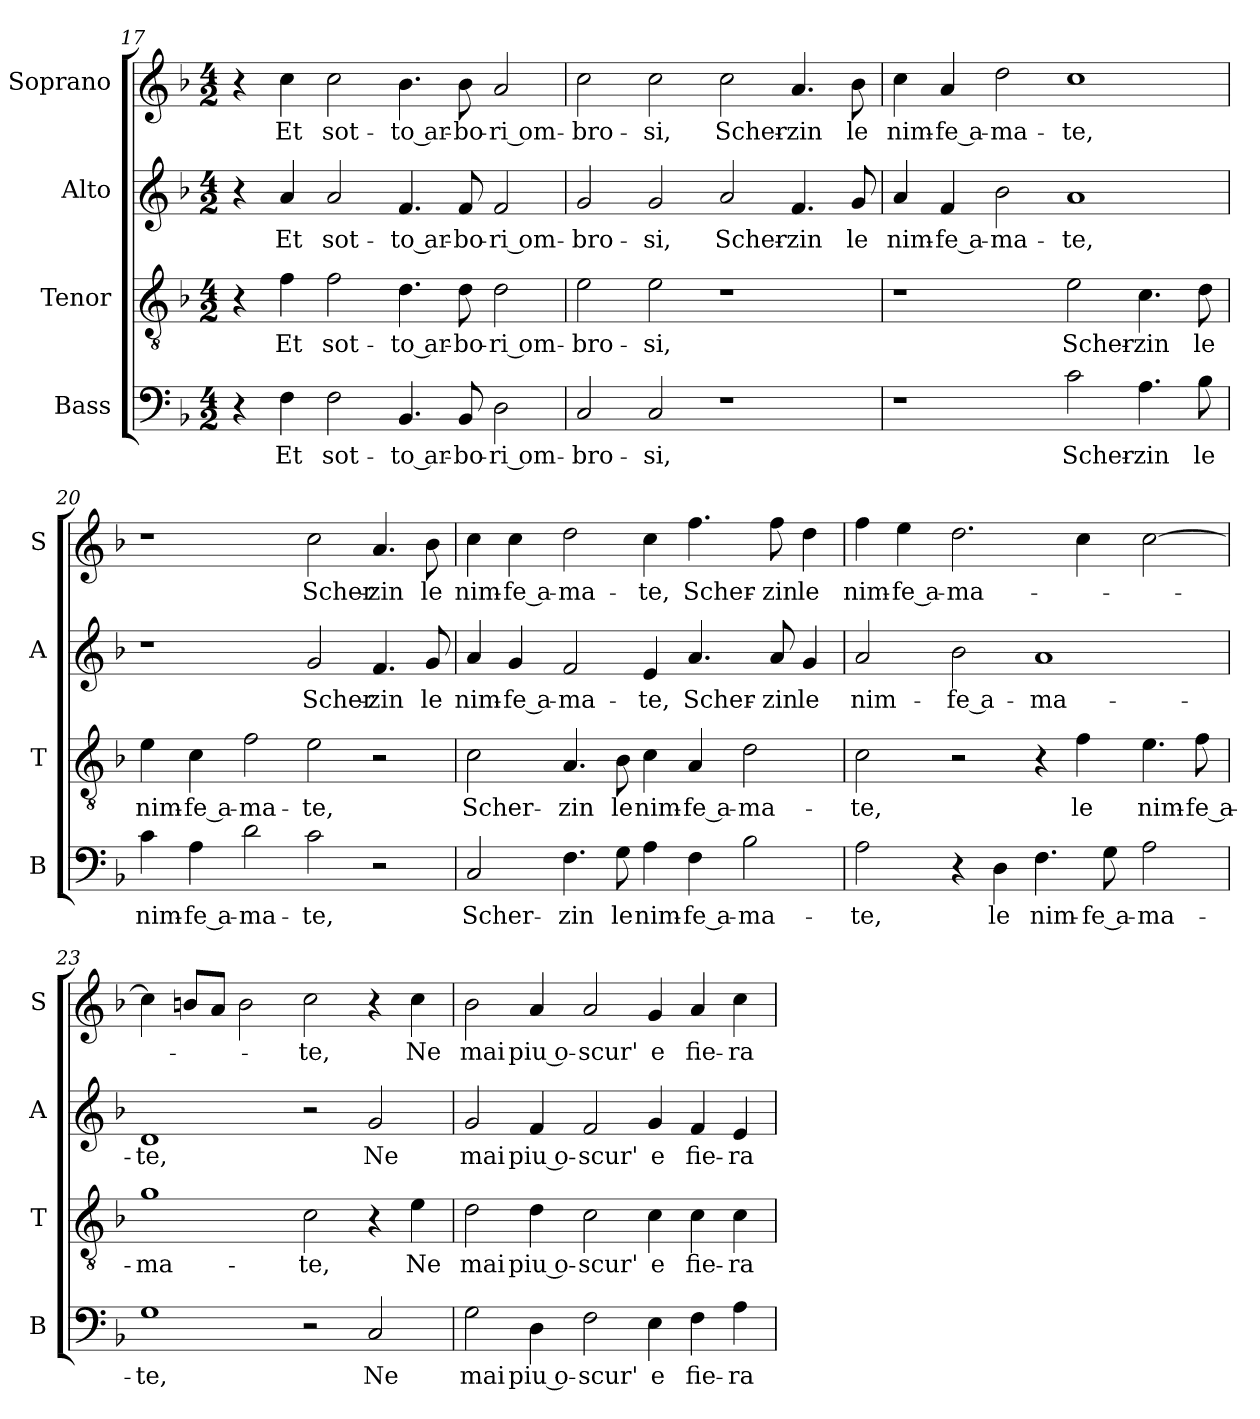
**kern	**text	**kern	**text	**kern	**text	**kern	**text
*part4	*part4	*part3	*part3	*part2	*part2	*part1	*part1
*staff4	*staff4	*staff3	*staff3	*staff2	*staff2	*staff1	*staff1
*I"Bass	*	*I"Tenor	*	*I"Alto	*	*I"Soprano	*
*I'B	*	*I'T	*	*I'A	*	*I'S	*
*clefF4	*	*clefGv2	*	*clefG2	*	*clefG2	*
*k[b-]	*	*k[b-]	*	*k[b-]	*	*k[b-]	*
*F:	*	*F:	*	*F:	*	*F:	*
*M4/2	*	*M4/2	*	*M4/2	*	*M4/2	*
=17	=17	=17	=17	=17	=17	=17	=17
4r	.	4r	.	4r	.	4r	.
!	!LO:LY:b	!	!LO:LY:b	!	!LO:LY:b	!	!LO:LY:b
4F\	Et	4f\	Et	4a/	Et	4cc\	Et
!	!LO:LY:b	!	!LO:LY:b	!	!LO:LY:b	!	!LO:LY:b
2F\	sot-	2f\	sot-	2a/	sot-	2cc\	sot-
!	!LO:LY:b	!	!LO:LY:b	!	!LO:LY:b	!	!LO:LY:b
4.BB-/	-to ar-	4.d\	-to ar-	4.f/	-to ar-	4.b-\	-to ar-
!	!LO:LY:b	!	!LO:LY:b	!	!LO:LY:b	!	!LO:LY:b
8BB-/	-bo-	8d\	-bo-	8f/	-bo-	8b-\	-bo-
!	!LO:LY:b	!	!LO:LY:b	!	!LO:LY:b	!	!LO:LY:b
2D\	-ri om-	2d\	-ri om-	2f/	-ri om-	2a/	-ri om-
!!LO:PB:g=z
=18	=18	=18	=18	=18	=18	=18	=18
!	!LO:LY:b	!	!LO:LY:b	!	!LO:LY:b	!	!LO:LY:b
2C/	-bro-	2e\	-bro-	2g/	-bro-	2cc\	-bro-
!	!LO:LY:b	!	!LO:LY:b	!	!LO:LY:b	!	!LO:LY:b
2C/	-si,	2e\	-si,	2g/	-si,	2cc\	-si,
!	!	!	!	!	!LO:LY:b	!	!LO:LY:b
1r	.	1r	.	2a/	Scher-	2cc\	Scher-
!	!	!	!	!	!LO:LY:b	!	!LO:LY:b
.	.	.	.	4.f/	-zin	4.a/	-zin
!	!	!	!	!	!LO:LY:b	!	!LO:LY:b
.	.	.	.	8g/	le	8b-\	le
=19	=19	=19	=19	=19	=19	=19	=19
!	!	!	!	!	!LO:LY:b	!	!LO:LY:b
1r	.	1r	.	4a/	nim-	4cc\	nim-
!	!	!	!	!	!LO:LY:b	!	!LO:LY:b
.	.	.	.	4f/	-fe a-	4a/	-fe a-
!	!	!	!	!	!LO:LY:b	!	!LO:LY:b
.	.	.	.	2b-\	-ma-	2dd\	-ma-
!	!LO:LY:b	!	!LO:LY:b	!	!LO:LY:b	!	!LO:LY:b
2c\	Scher-	2e\	Scher-	1a	-te,	1cc	-te,
!	!LO:LY:b	!	!LO:LY:b	!	!	!	!
4.A\	-zin	4.c\	-zin	.	.	.	.
!	!LO:LY:b	!	!LO:LY:b	!	!	!	!
8B-\	le	8d\	le	.	.	.	.
=20	=20	=20	=20	=20	=20	=20	=20
!	!LO:LY:b	!	!LO:LY:b	!	!	!	!
4c\	nim-	4e\	nim-	1r	.	1r	.
!	!LO:LY:b	!	!LO:LY:b	!	!	!	!
4A\	-fe a-	4c\	-fe a-	.	.	.	.
!	!LO:LY:b	!	!LO:LY:b	!	!	!	!
2d\	-ma-	2f\	-ma-	.	.	.	.
!	!LO:LY:b	!	!LO:LY:b	!	!LO:LY:b	!	!LO:LY:b
2c\	-te,	2e\	-te,	2g/	Scher-	2cc\	Scher-
!	!	!	!	!	!LO:LY:b	!	!LO:LY:b
2r	.	2r	.	4.f/	-zin	4.a/	-zin
!	!	!	!	!	!LO:LY:b	!	!LO:LY:b
.	.	.	.	8g/	le	8b-\	le
!!LO:LB:g=z
=21	=21	=21	=21	=21	=21	=21	=21
!	!LO:LY:b	!	!LO:LY:b	!	!LO:LY:b	!	!LO:LY:b
2C/	Scher-	2c\	Scher-	4a/	nim-	4cc\	nim-
!	!	!	!	!	!LO:LY:b	!	!LO:LY:b
.	.	.	.	4g/	-fe a-	4cc\	-fe a-
!	!LO:LY:b	!	!LO:LY:b	!	!LO:LY:b	!	!LO:LY:b
4.F\	-zin	4.A/	-zin	2f/	-ma-	2dd\	-ma-
!	!LO:LY:b	!	!LO:LY:b	!	!	!	!
8G\	le	8B-\	le	.	.	.	.
!	!LO:LY:b	!	!LO:LY:b	!	!LO:LY:b	!	!LO:LY:b
4A\	nim-	4c\	nim-	4e/	-te,	4cc\	-te,
!	!LO:LY:b	!	!LO:LY:b	!	!LO:LY:b	!	!LO:LY:b
4F\	-fe a-	4A/	-fe a-	4.a/	Scher-	4.ff\	Scher-
!	!LO:LY:b	!	!LO:LY:b	!	!	!	!
2B-\	-ma-	2d\	-ma-	.	.	.	.
!	!	!	!	!	!LO:LY:b	!	!LO:LY:b
.	.	.	.	8a/	-zin	8ff\	-zin
!	!	!	!	!	!LO:LY:b	!	!LO:LY:b
.	.	.	.	4g/	le	4dd\	le
=22	=22	=22	=22	=22	=22	=22	=22
!	!LO:LY:b	!	!LO:LY:b	!	!LO:LY:b	!	!LO:LY:b
2A\	-te,	2c\	-te,	2a/	nim-	4ff\	nim-
!	!	!	!	!	!	!	!LO:LY:b
.	.	.	.	.	.	4ee\	-fe a-
!	!	!	!	!	!LO:LY:b	!	!LO:LY:b
4r	.	2r	.	2b-\	-fe a-	2.dd\	-ma-
!	!LO:LY:b	!	!	!	!	!	!
4D\	le	.	.	.	.	.	.
!	!LO:LY:b	!	!	!	!LO:LY:b	!	!
4.F\	nim-	4r	.	1a	-ma-	.	.
!	!	!	!LO:LY:b	!	!	!	!
.	.	4f\	le	.	.	4cc\	.
!	!LO:LY:b	!	!	!	!	!	!
8G\	-fe a-	.	.	.	.	.	.
!	!LO:LY:b	!	!LO:LY:b	!	!	!	!
2A\	-ma-	4.e\	nim-	.	.	[2cc\	.
!	!	!	!LO:LY:b	!	!	!	!
.	.	8f\	-fe a-	.	.	.	.
=23	=23	=23	=23	=23	=23	=23	=23
!	!LO:LY:b	!	!LO:LY:b	!	!LO:LY:b	!	!
1G	-te,	1g	-ma-	1d	-te,	4cc\]	.
.	.	.	.	.	.	8bn/L	.
.	.	.	.	.	.	8a/J	.
.	.	.	.	.	.	2b\	.
!	!	!	!LO:LY:b	!	!	!	!LO:LY:b
2r	.	2c\	-te,	2r	.	2cc\	-te,
!	!LO:LY:b	!	!	!	!LO:LY:b	!	!
2C/	Ne	4r	.	2g/	Ne	4r	.
!	!	!	!LO:LY:b	!	!	!	!LO:LY:b
.	.	4e\	Ne	.	.	4cc\	Ne
!!LO:LB:g=z
=24	=24	=24	=24	=24	=24	=24	=24
!	!LO:LY:b	!	!LO:LY:b	!	!LO:LY:b	!	!LO:LY:b
2G\	mai	2d\	mai	2g/	mai	2b-\	mai
!	!LO:LY:b	!	!LO:LY:b	!	!LO:LY:b	!	!LO:LY:b
4D\	piu o-	4d\	piu o-	4f/	piu o-	4a/	piu o-
!	!LO:LY:b	!	!LO:LY:b	!	!LO:LY:b	!	!LO:LY:b
2F\	-scur'	2c\	-scur'	2f/	-scur'	2a/	-scur'
!	!LO:LY:b	!	!LO:LY:b	!	!LO:LY:b	!	!LO:LY:b
4E\	e	4c\	e	4g/	e	4g/	e
!	!LO:LY:b	!	!LO:LY:b	!	!LO:LY:b	!	!LO:LY:b
4F\	fie-	4c\	fie-	4f/	fie-	4a/	fie-
!	!LO:LY:b	!	!LO:LY:b	!	!LO:LY:b	!	!LO:LY:b
4A\	-ra	4c\	-ra	4e/	-ra	4cc\	-ra
=	=	=	=	=	=	=	=
*-	*-	*-	*-	*-	*-	*-	*-
